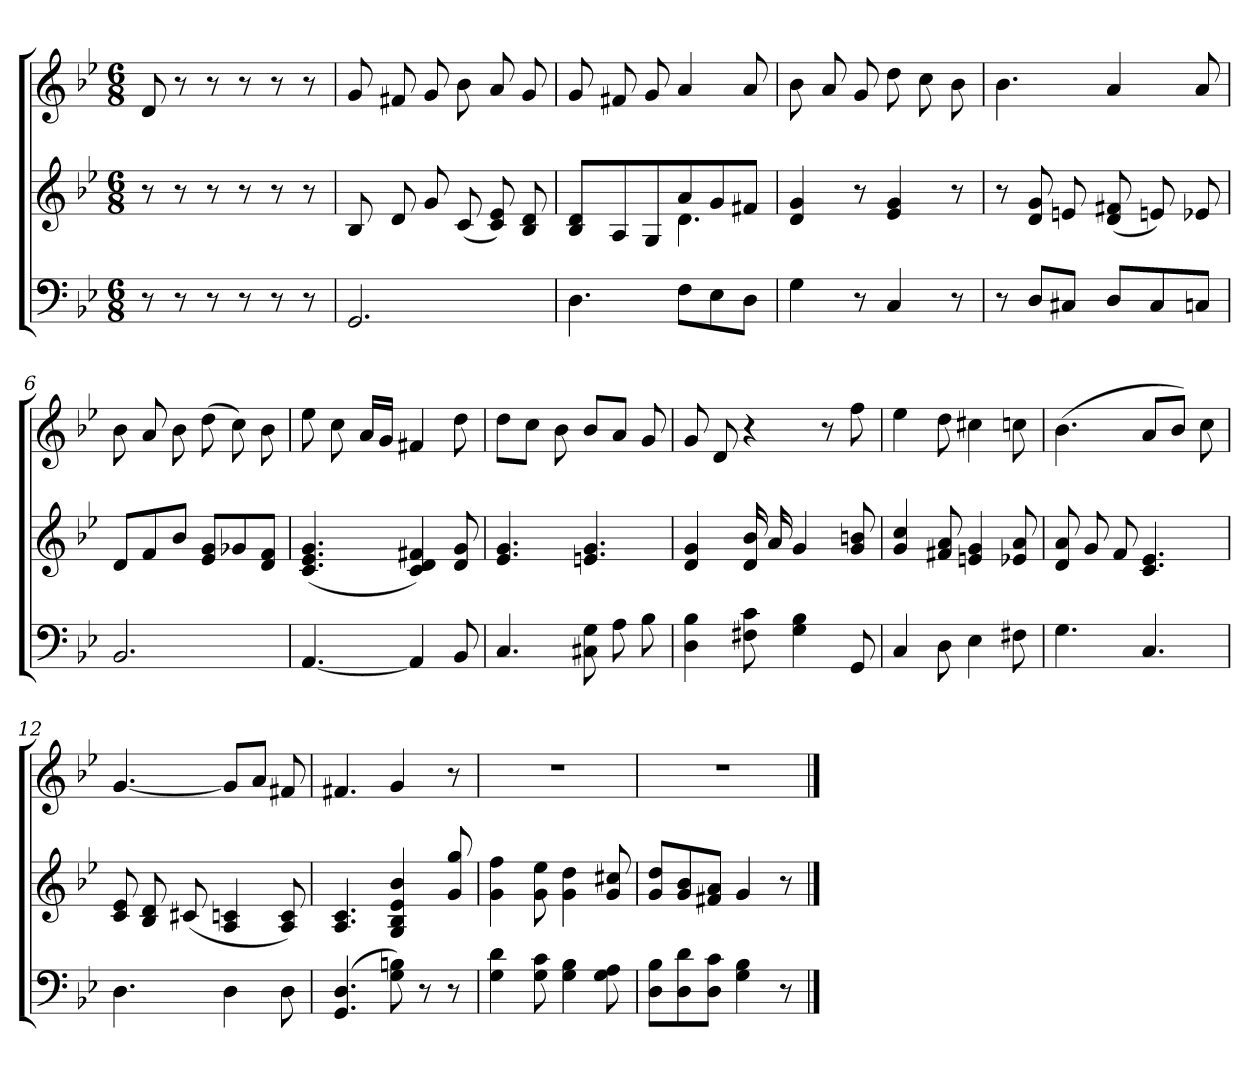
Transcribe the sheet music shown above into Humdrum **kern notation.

**kern	**kern	**kern
*part3	*part2	*part1
*staff3	*staff2	*staff1
*clefF4	*clefG2	*clefG2
*k[b-e-]	*k[b-e-]	*k[b-e-]
*M6/8	*M6/8	*M6/8
=1	=1	=1
8r	8r	8d/
8r	8r	8r
8r	8r	8r
8r	8r	8r
8r	8r	8r
8r	8r	8r
=2	=2	=2
2.GG/	8B-/	8g/
.	8d/	8f#X/
.	8g/	8g/
.	(8c/	8b-\
.	8c/ 8e-/)	8a/
.	8B-/ 8d/	8g/
=3	=3	=3
*	*^	*
4.D\	8B-/ 8d/L	4.ryy	8g/
.	8A/	.	8f#X/
.	8G/	.	8g/
8F\L	8a/	4.d\	4a/
8E-\	8g/	.	.
8D\J	8f#X/J	.	8a/
*	*v	*v	*
=4	=4	=4
4G\	4d/ 4g/	8b-\
.	.	8a/
8r	8r	8g/
4C/	4e-/ 4g/	8dd\
.	.	8cc\
8r	8r	8b-\
=5	=5	=5
8r	8r	4.b-\
8D/L	8d/ 8g/	.
8C#X/J	8en/	.
8D/L	(8d/ 8f#X/	4a/
8C#/	8en/)	.
8Cn/J	8e-X/	8a/
=6	=6	=6
2.BB-/	8d/L	8b-\
.	8f/	8a/
.	8b-/J	8b-\
.	8e-/ 8g/L	(8dd\
.	8g-X/	8cc\)
.	8d/ 8f/J	8b-\
=7	=7	=7
[4.AA/	(4.c/ 4.e-/ 4.g/	8ee-\
.	.	8cc\
.	.	16a/LL
.	.	16g/JJ
4AA/]	4c/ 4d/ 4f#X/)	4f#X/
8BB-/	8d/ 8g/	8dd\
=8	=8	=8
4.C/	4.e-/ 4.g/	8dd\L
.	.	8cc\J
.	.	8b-\
8C#X\ 8G\	4.en/ 4.g/	8b-/L
8A\	.	8a/J
8B-\	.	8g/
=9	=9	=9
4D\ 4B-\	4d/ 4g/	8g/
.	.	8d/
8F#X\ 8c\	16d/ 16b-/	4r
.	16a/	.
4G\ 4B-\	4g/	.
.	.	8r
8GG/	8g/ 8bn/	8ff\
=10	=10	=10
4C/	4g/ 4cc/	4ee-\
8D\	8f#X/ 8a/	8dd\
4E-\	4en/ 4g/	4cc#X\
8F#X\	8e-X/ 8a/	8ccn\
=11	=11	=11
4.G\	8d/ 8a/	(4.b-\
.	8g/	.
.	8f/	.
4.C/	4.c/ 4.e-/	8a/L
.	.	8b-/J)
.	.	8cc\
=12	=12	=12
4.D\	8c/ 8e-/	[4.g/
.	8B-/ 8d/	.
.	(8c#X/	.
4D\	4A/ 4cn/	8g/L]
.	.	8a/J
8D\	8A/ 8c/)	8f#X/
=13	=13	=13
(4.GG/ 4.D/	4.A/ 4.c/	4.f#X/
8G\ 8Bn\)	4G/ 4B-/ 4e-/ 4b-/	4g/
8r	.	.
8r	8g/ 8gg/	8r
=14	=14	=14
4G\ 4d\	4g\ 4ff\	2.r
8G\ 8c\	8g\ 8ee-\	.
4G\ 4B-\	4g\ 4dd\	.
8G\ 8A\	8g/ 8cc#X/	.
=15	=15	=15
8D\ 8B-\L	8g/ 8dd/L	2.r
8D\ 8d\	8g/ 8b-/	.
8D\ 8c\J	8f#X/ 8a/J	.
4G\ 4B-\	4g/	.
8r	8r	.
==	==	==
*-	*-	*-
